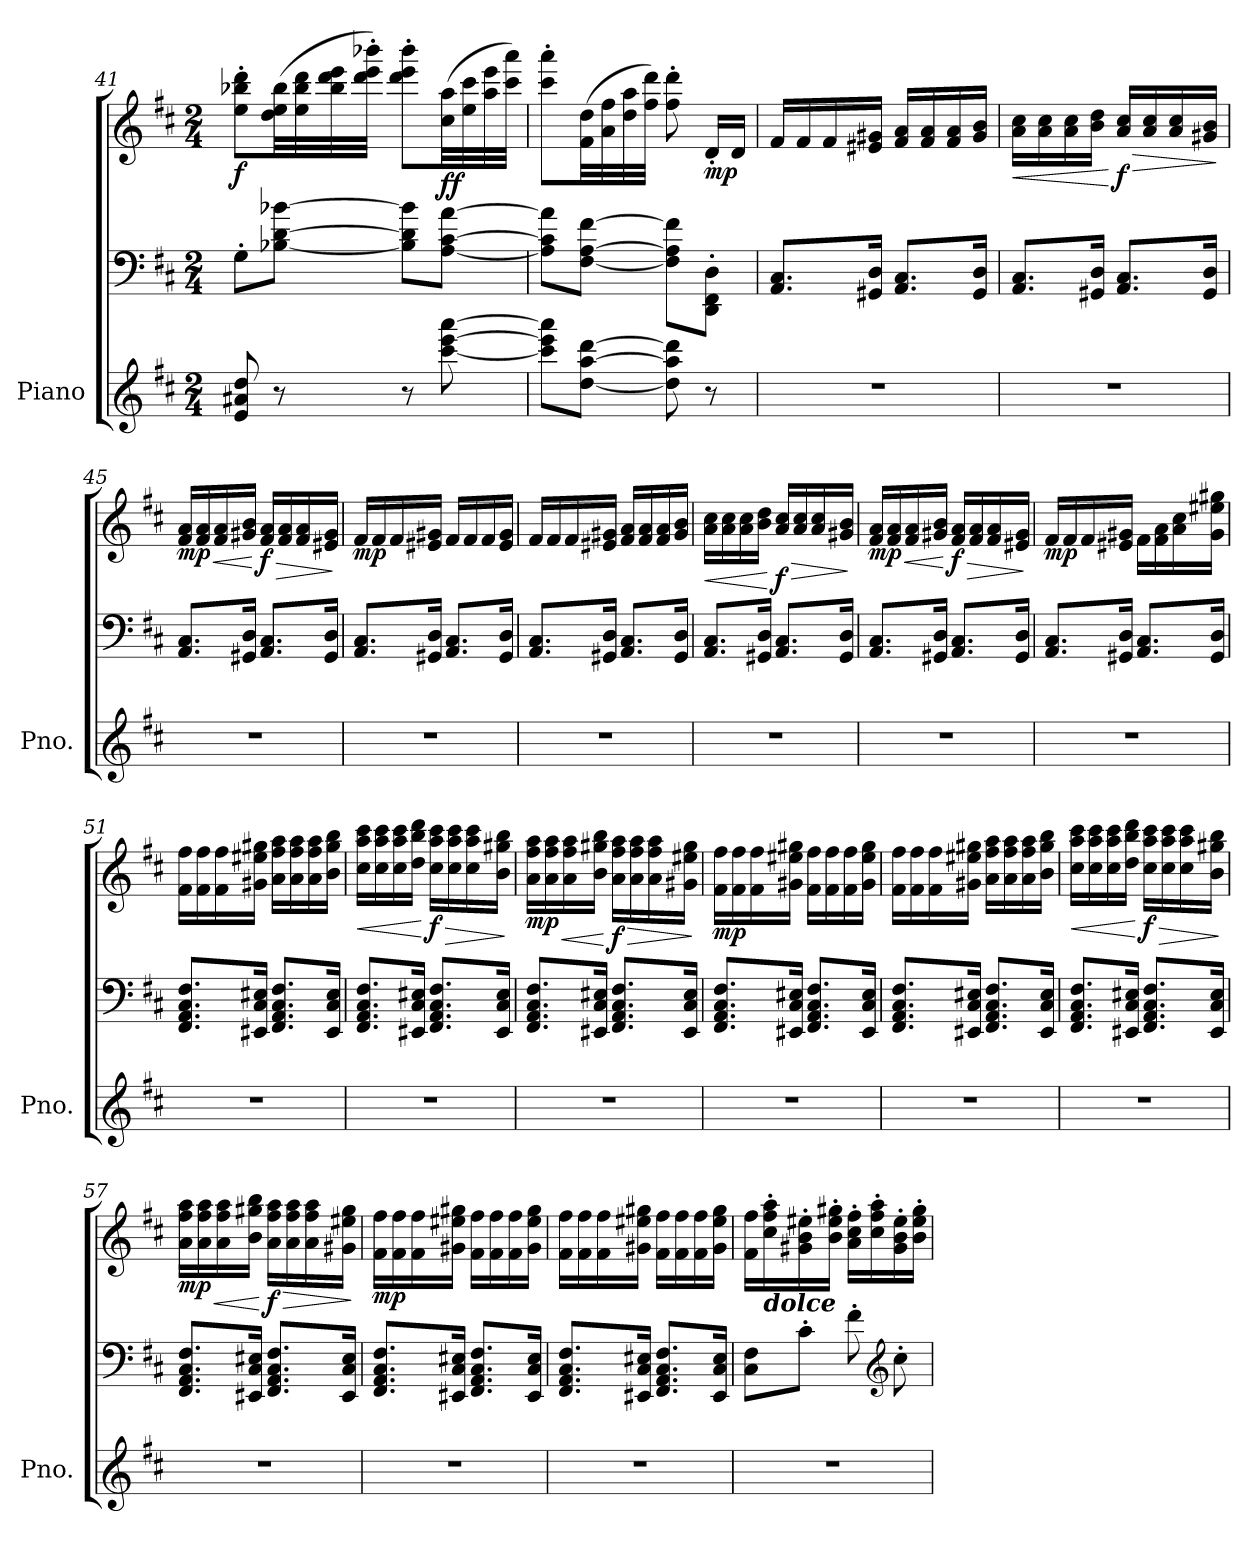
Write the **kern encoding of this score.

**kern	**kern	**kern	**dynam
*part1	*part1	*part1	*part1
*staff3	*staff2	*staff1	*staff1/2/3
*I"Piano	*	*	*
*I'Pno.	*	*	*
!!LO:LB:g=z
*clefG2	*clefF4	*clefG2	*
*k[f#c#]	*k[f#c#]	*k[f#c#]	*
*M2/4	*M2/4	*M2/4	*
=41	=41	=41	=41
!	!	!	!LO:DY:b
8e/ 8a#X/ 8dd/	8G'\L	8ee\' 8bb-X\' 8ddd\'L	f
8r	[8B-X\ [8d\ [8b-X\J	(>32dd\ 32ee\ 32bb-\LL	.
.	.	32ee\ 32bb-\ 32ddd\	.
.	.	32bb-\ 32ddd\ 32eee\	.
.	.	32ddd\' 32eee\' 32bbb-X\'JJJ)	.
8r	8B-\] 8d\] 8b-\]L	8ddd\' 8eee\' 8bbb-\'L	.
!	!	!	!LO:DY:b
[8ccc#\ [8eee\ [8aaa\	[8A\ [8c#\ [8a\J	(>32cc#\ 32aa\LL	ff
.	.	32ee\ 32ccc#\	.
.	.	32aa\ 32eee\	.
.	.	32ccc#\ 32aaa\JJJ)	.
=42	=42	=42	=42
8ccc#\] 8eee\] 8aaa\]L	8A\] 8c#\] 8a\]L	8ccc#\' 8aaa\'L	.
[8dd\ [8aa\ [8ddd\J	[8F#\ [8A\ [8f#\J	(>32f#\ 32dd\LL	.
.	.	32a\ 32ff#\	.
.	.	32dd\ 32aa\	.
.	.	32ff#\ 32ddd\JJJ)	.
8dd\] 8aa\] 8ddd\]	8F#\] 8A\] 8f#\]L	8ff#\' 8ddd\'	.
!	!	!	!LO:DY:b
8r	8DD\' 8FF#\' 8D\'J	16d'/LL	mp
.	.	16d/JJ	.
=43	=43	=43	=43
2r	8.AA/ 8.C#/L	16f#/LL	.
.	.	16f#/	.
.	.	16f#/	.
.	16GG#X/ 16D/Jk	16e#X/ 16g#X/JJ	.
.	8.AA/ 8.C#/L	16f#/ 16a/LL	.
.	.	16f#/ 16a/	.
.	.	16f#/ 16a/	.
.	16GG#/ 16D/Jk	16g#/ 16b/JJ	.
=44	=44	=44	=44
!	!	!	!LO:HP:b
2r	8.AA/ 8.C#/L	16a\ 16cc#\LL	<
.	.	16a\ 16cc#\	.
.	.	16a\ 16cc#\	.
.	16GG#X/ 16D/Jk	16b\ 16dd\JJ	.
!	!	!	!LO:HP:n=1:b
!	!	!	!LO:DY:n=1:b
.	8.AA/ 8.C#/L	16a/ 16cc#/LL	[ > f
.	.	16a/ 16cc#/	.
.	.	16a/ 16cc#/	.
.	16GG#/ 16D/Jk	16g#X/ 16b/JJ	.
.	.	.	]
=45	=45	=45	=45
!	!	!	!LO:HP:b
!	!	!	!LO:DY:n=1:b
2r	8.AA/ 8.C#/L	16f#/ 16a/LL	< mp
.	.	16f#/ 16a/	.
.	.	16f#/ 16a/	.
.	16GG#X/ 16D/Jk	16g#X/ 16b/JJ	.
!	!	!	!LO:HP:n=1:b
!	!	!	!LO:DY:n=2:b
.	8.AA/ 8.C#/L	16f#/ 16a/LL	[ > f
.	.	16f#/ 16a/	.
.	.	16f#/ 16a/	.
.	16GG#/ 16D/Jk	16e#X/ 16g#/JJ	.
.	.	.	]
=46	=46	=46	=46
!	!	!	!LO:DY:b
2r	8.AA/ 8.C#/L	16f#/LL	mp
.	.	16f#/	.
.	.	16f#/	.
.	16GG#X/ 16D/Jk	16e#X/ 16g#X/JJ	.
.	8.AA/ 8.C#/L	16f#/LL	.
.	.	16f#/	.
.	.	16f#/	.
.	16GG#/ 16D/Jk	16e#/ 16g#/JJ	.
!!LO:LB:g=z
=47	=47	=47	=47
2r	8.AA/ 8.C#/L	16f#/LL	.
.	.	16f#/	.
.	.	16f#/	.
.	16GG#X/ 16D/Jk	16e#X/ 16g#X/JJ	.
.	8.AA/ 8.C#/L	16f#/ 16a/LL	.
.	.	16f#/ 16a/	.
.	.	16f#/ 16a/	.
.	16GG#/ 16D/Jk	16g#/ 16b/JJ	.
=48	=48	=48	=48
!	!	!	!LO:HP:b
2r	8.AA/ 8.C#/L	16a\ 16cc#\LL	<
.	.	16a\ 16cc#\	.
.	.	16a\ 16cc#\	.
.	16GG#X/ 16D/Jk	16b\ 16dd\JJ	.
!	!	!	!LO:HP:n=1:b
!	!	!	!LO:DY:n=1:b
.	8.AA/ 8.C#/L	16a/ 16cc#/LL	[ > f
.	.	16a/ 16cc#/	.
.	.	16a/ 16cc#/	.
.	16GG#/ 16D/Jk	16g#X/ 16b/JJ	.
.	.	.	]
=49	=49	=49	=49
!	!	!	!LO:HP:b
!	!	!	!LO:DY:n=1:b
2r	8.AA/ 8.C#/L	16f#/ 16a/LL	< mp
.	.	16f#/ 16a/	.
.	.	16f#/ 16a/	.
.	16GG#X/ 16D/Jk	16g#X/ 16b/JJ	.
!	!	!	!LO:HP:n=1:b
!	!	!	!LO:DY:n=2:b
.	8.AA/ 8.C#/L	16f#/ 16a/LL	[ > f
.	.	16f#/ 16a/	.
.	.	16f#/ 16a/	.
.	16GG#/ 16D/Jk	16e#X/ 16g#/JJ	.
.	.	.	]
=50	=50	=50	=50
!	!	!	!LO:DY:b
2r	8.AA/ 8.C#/L	16f#/LL	mp
.	.	16f#/	.
.	.	16f#/	.
.	16GG#X/ 16D/Jk	16e#X/ 16g#X/JJ	.
.	8.AA/ 8.C#/L	16f#\LL	.
.	.	16f#\ 16a\	.
.	.	16a\ 16cc#\	.
.	16GG#/ 16D/Jk	16g#\ 16ee#X\ 16gg#X\JJ	.
=51	=51	=51	=51
2r	8.FF#/ 8.AA/ 8.C#/ 8.F#/L	16f#\ 16ff#\LL	.
.	.	16f#\ 16ff#\	.
.	.	16f#\ 16ff#\	.
.	16EE#X/ 16C#/ 16E#X/Jk	16g#X\ 16ee#X\ 16gg#X\JJ	.
.	8.FF#/ 8.AA/ 8.C#/ 8.F#/L	16a\ 16ff#\ 16aa\LL	.
.	.	16a\ 16ff#\ 16aa\	.
.	.	16a\ 16ff#\ 16aa\	.
.	16EE#/ 16C#/ 16E#/Jk	16b\ 16gg#\ 16bb\JJ	.
=52	=52	=52	=52
!	!	!	!LO:HP:b
2r	8.FF#/ 8.AA/ 8.C#/ 8.F#/L	16cc#\ 16aa\ 16ccc#\LL	<
.	.	16cc#\ 16aa\ 16ccc#\	.
.	.	16cc#\ 16aa\ 16ccc#\	.
.	16EE#X/ 16C#/ 16E#X/Jk	16dd\ 16bb\ 16ddd\JJ	.
!	!	!	!LO:HP:n=1:b
!	!	!	!LO:DY:n=1:b
.	8.FF#/ 8.AA/ 8.C#/ 8.F#/L	16cc#\ 16aa\ 16ccc#\LL	[ > f
.	.	16cc#\ 16aa\ 16ccc#\	.
.	.	16cc#\ 16aa\ 16ccc#\	.
.	16EE#/ 16C#/ 16E#/Jk	16b\ 16gg#X\ 16bb\JJ	.
.	.	.	]
!!LO:LB:g=z
=53	=53	=53	=53
!	!	!	!LO:HP:b
!	!	!	!LO:DY:n=1:b
2r	8.FF#/ 8.AA/ 8.C#/ 8.F#/L	16a\ 16ff#\ 16aa\LL	< mp
.	.	16a\ 16ff#\ 16aa\	.
.	.	16a\ 16ff#\ 16aa\	.
.	16EE#X/ 16C#/ 16E#X/Jk	16b\ 16gg#X\ 16bb\JJ	.
!	!	!	!LO:HP:n=1:b
!	!	!	!LO:DY:n=2:b
.	8.FF#/ 8.AA/ 8.C#/ 8.F#/L	16a\ 16ff#\ 16aa\LL	[ > f
.	.	16a\ 16ff#\ 16aa\	.
.	.	16a\ 16ff#\ 16aa\	.
.	16EE#/ 16C#/ 16E#/Jk	16g#X\ 16ee#X\ 16gg#\JJ	.
.	.	.	]
=54	=54	=54	=54
!	!	!	!LO:DY:b
2r	8.FF#/ 8.AA/ 8.C#/ 8.F#/L	16f#\ 16ff#\LL	mp
.	.	16f#\ 16ff#\	.
.	.	16f#\ 16ff#\	.
.	16EE#X/ 16C#/ 16E#X/Jk	16g#X\ 16ee#X\ 16gg#X\JJ	.
.	8.FF#/ 8.AA/ 8.C#/ 8.F#/L	16f#\ 16ff#\LL	.
.	.	16f#\ 16ff#\	.
.	.	16f#\ 16ff#\	.
.	16EE#/ 16C#/ 16E#/Jk	16g#\ 16ee#\ 16gg#\JJ	.
=55	=55	=55	=55
2r	8.FF#/ 8.AA/ 8.C#/ 8.F#/L	16f#\ 16ff#\LL	.
.	.	16f#\ 16ff#\	.
.	.	16f#\ 16ff#\	.
.	16EE#X/ 16C#/ 16E#X/Jk	16g#X\ 16ee#X\ 16gg#X\JJ	.
.	8.FF#/ 8.AA/ 8.C#/ 8.F#/L	16a\ 16ff#\ 16aa\LL	.
.	.	16a\ 16ff#\ 16aa\	.
.	.	16a\ 16ff#\ 16aa\	.
.	16EE#/ 16C#/ 16E#/Jk	16b\ 16gg#\ 16bb\JJ	.
=56	=56	=56	=56
!	!	!	!LO:HP:b
2r	8.FF#/ 8.AA/ 8.C#/ 8.F#/L	16cc#\ 16aa\ 16ccc#\LL	<
.	.	16cc#\ 16aa\ 16ccc#\	.
.	.	16cc#\ 16aa\ 16ccc#\	.
.	16EE#X/ 16C#/ 16E#X/Jk	16dd\ 16bb\ 16ddd\JJ	.
!	!	!	!LO:HP:n=1:b
!	!	!	!LO:DY:n=1:b
.	8.FF#/ 8.AA/ 8.C#/ 8.F#/L	16cc#\ 16aa\ 16ccc#\LL	[ > f
.	.	16cc#\ 16aa\ 16ccc#\	.
.	.	16cc#\ 16aa\ 16ccc#\	.
.	16EE#/ 16C#/ 16E#/Jk	16b\ 16gg#X\ 16bb\JJ	.
.	.	.	]
=57	=57	=57	=57
!	!	!	!LO:HP:b
!	!	!	!LO:DY:n=1:b
2r	8.FF#/ 8.AA/ 8.C#/ 8.F#/L	16a\ 16ff#\ 16aa\LL	< mp
.	.	16a\ 16ff#\ 16aa\	.
.	.	16a\ 16ff#\ 16aa\	.
.	16EE#X/ 16C#/ 16E#X/Jk	16b\ 16gg#X\ 16bb\JJ	.
!	!	!	!LO:HP:n=1:b
!	!	!	!LO:DY:n=2:b
.	8.FF#/ 8.AA/ 8.C#/ 8.F#/L	16a\ 16ff#\ 16aa\LL	[ > f
.	.	16a\ 16ff#\ 16aa\	.
.	.	16a\ 16ff#\ 16aa\	.
.	16EE#/ 16C#/ 16E#/Jk	16g#X\ 16ee#X\ 16gg#\JJ	.
.	.	.	]
!!LO:PB:g=z
=58	=58	=58	=58
!	!	!	!LO:DY:b
2r	8.FF#/ 8.AA/ 8.C#/ 8.F#/L	16f#\ 16ff#\LL	mp
.	.	16f#\ 16ff#\	.
.	.	16f#\ 16ff#\	.
.	16EE#X/ 16C#/ 16E#X/Jk	16g#X\ 16ee#X\ 16gg#X\JJ	.
.	8.FF#/ 8.AA/ 8.C#/ 8.F#/L	16f#\ 16ff#\LL	.
.	.	16f#\ 16ff#\	.
.	.	16f#\ 16ff#\	.
.	16EE#/ 16C#/ 16E#/Jk	16g#\ 16ee#\ 16gg#\JJ	.
=59	=59	=59	=59
2r	8.FF#/ 8.AA/ 8.C#/ 8.F#/L	16f#\ 16ff#\LL	.
.	.	16f#\ 16ff#\	.
.	.	16f#\ 16ff#\	.
.	16EE#X/ 16C#/ 16E#X/Jk	16g#X\ 16ee#X\ 16gg#X\JJ	.
.	8.FF#/ 8.AA/ 8.C#/ 8.F#/L	16f#\ 16ff#\LL	.
.	.	16f#\ 16ff#\	.
.	.	16f#\ 16ff#\	.
.	16EE#/ 16C#/ 16E#/Jk	16g#\ 16ee#\ 16gg#\JJ	.
=60	=60	=60	=60
2r	8C#\ 8F#\L	16f#\ 16ff#\LL	.
!	!	!LO:TX:b:Bi:t=dolce	!
.	.	16cc#\' 16ff#\' 16aa\'	.
.	8c#'\J	16g#X\' 16b\' 16ee#X\'	.
*	*	*MM62	*
.	.	16b\' 16ee#\' 16gg#X\'JJ	.
.	8f#'\	16a\' 16cc#\' 16ff#\'LL	.
.	.	16cc#\' 16ff#\' 16aa\'	.
*	*clefG2	*	*
.	8cc#'\	16g#\' 16b\' 16ee#\'	.
*	*	*MM58	*
.	.	16b\' 16ee#\' 16gg#\'JJ	.
=	=	=	=
*-	*-	*-	*-
